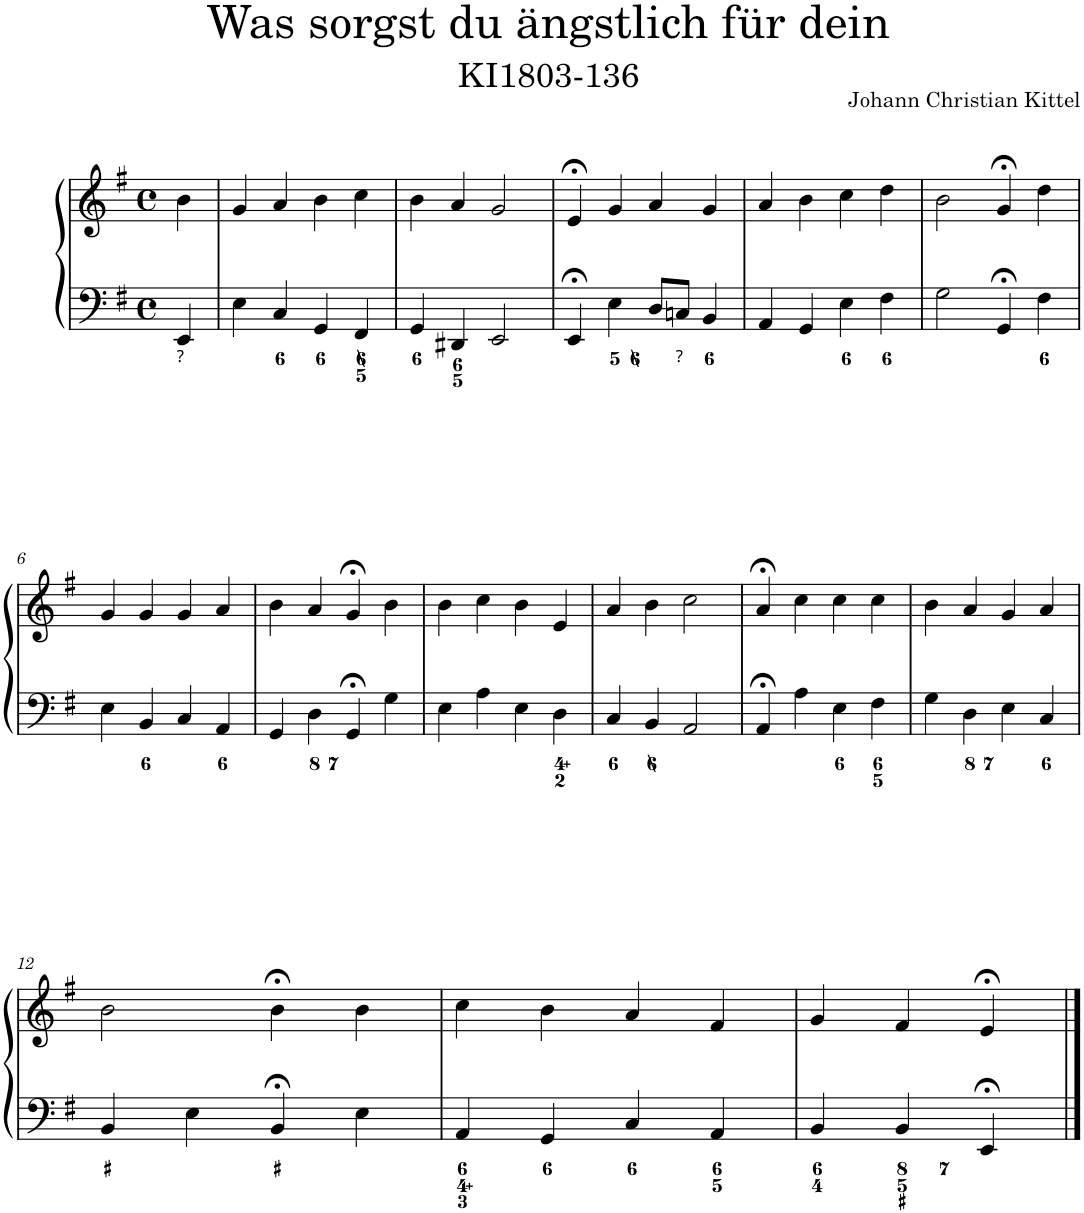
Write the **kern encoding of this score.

**kern	**kern
*part1	*part1
*staff2	*staff1
*I"Piano	*
*I'Pno.	*
*clefF4	*clefG2
*k[f#]	*k[f#]
*M4/4	*M4/4
*met(c)	*met(c)
=	=
4EE/	4b\
=1	=1
4E\	4g/
4C/	4a/
4GG/	4b\
4FF#/	4cc\
=2	=2
4GG/	4b\
4DD#X/	4a/
2EE/	2g/
=3	=3
4EE;</	4e;</
4E\	4g/
8D/L	4a/
8Cn/J	.
4BB/	4g/
=4	=4
4AA/	4a/
4GG/	4b\
4E\	4cc\
4F#\	4dd\
=5	=5
2G\	2b\
4GG;</	4g;</
4F#\	4dd\
!!LO:LB:g=z
=6	=6
4E\	4g/
4BB/	4g/
4C/	4g/
4AA/	4a/
=7	=7
4GG/	4b\
4D\	4a/
4GG;</	4g;</
4G\	4b\
=8	=8
4E\	4b\
4A\	4cc\
4E\	4b\
4D\	4e/
=9	=9
4C/	4a/
4BB/	4b\
2AA/	2cc\
=10	=10
4AA;</	4a;</
4A\	4cc\
4E\	4cc\
4F#\	4cc\
=11	=11
4G\	4b\
4D\	4a/
4E\	4g/
4C/	4a/
!!LO:LB:g=z
=12	=12
4BB/	2b\
4E\	.
4BB;</	4b;<\
4E\	4b\
=13	=13
4AA/	4cc\
4GG/	4b\
4C/	4a/
4AA/	4f#/
=14	=14
4BB/	4g/
4BB/	4f#/
4EE;</	4e;</
==	==
*-	*-
